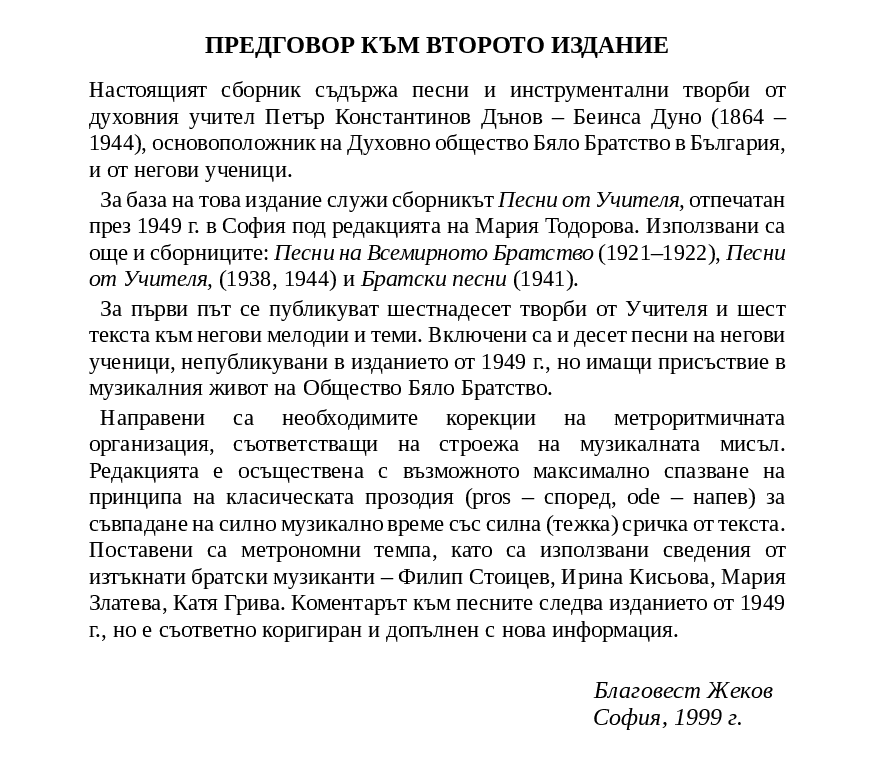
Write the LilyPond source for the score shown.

\version "2.24.4"

% include paper part and global functions
\include "include/globals.ily"

\bookpart {
  \paper {
    print-all-headers = ##f
    print-page-number = ##t
    print-first-page-number = ##f

    % put page numbers on the bottom
    oddHeaderMarkup = \markup ""
    evenHeaderMarkup = \markup ""
    oddFooterMarkup = \markup
    \fill-line {
      ""
      \if \should-print-page-number \fromproperty #'page:page-number-string
    }
    evenFooterMarkup = \markup
    \fill-line {
      \if \should-print-page-number \fromproperty #'page:page-number-string
      ""
    }

    left-margin = 1.5\cm
    right-margin = 1.5\cm
    top-margin = 1.6\cm
    bottom-margin = 1.2\cm
    ragged-bottom = ##t % do not spread the staves to fill the whole vertical space


  }

  \tocItem \markup "Предговор към второто издание"
  \markup \fontsize  #+3.0 { \fill-line \bold {"ПРЕДГОВОР КЪМ ВТОРОТО ИЗДАНИЕ"} }

  \markup \abs-fontsize #11 {
    \vspace #1.5  \override #'(baseline-skip . 3.4)
    \justify {

      Настоящият сборник съдържа песни и инструментални
      творби от духовния учител Петър Константинов Дънов – Беинса
      Дуно (1864 – 1944), основоположник на Духовно общество Бяло
      Братство в България, и от негови ученици.
    }
  }
  \markup \abs-fontsize #11 {
    \vspace #0.9  \override #'(baseline-skip . 3.4)
    \justify {
      \hspace #1.5
      За база на това издание служи сборникът \italic"Песни" \italic"от" \italic"Учителя,"
      отпечатан през 1949 г. в София под редакцията на Мария
      Тодорова. Използвани са още и сборниците: \italic"Песни" \italic"на" \italic"Всемирното"
      \italic"Братство" (1921–1922),  \italic"Песни" \italic"от" \italic"Учителя," (1938, 1944) и \italic"Братски"
      \italic"песни" (1941).
    }
  }

  \markup \abs-fontsize #11 {
    \vspace #0.9  \override #'(baseline-skip . 3.4)
    \justify {
      \hspace #1.5

      За първи път се публикуват шестнадесет творби от Учителя
      и шест текста към негови мелодии и теми. Включени са и десет
      песни на негови ученици, непубликувани в изданието от 1949
      г., но имащи присъствие в музикалния живот на Общество Бяло
      Братство.
    }
  }
  \markup \abs-fontsize #11 {
    \vspace #0.9  \override #'(baseline-skip . 3.4)
    \justify {
      \hspace #1.5
      Направени са необходимите корекции на метроритмичната
      организация, съответстващи на строежа на музикалната мисъл.
      Редакцията е осъществена с възможното максимално спазване на
      принципа на класическата прозодия (рrоs – според, оdе – напев)
      за съвпадане на силно музикално време със силна (тежка) сричка
      от текста. Поставени са метрономни темпа, като са използвани
      сведения от изтъкнати братски музиканти – Филип Стоицев,
      Ирина Кисьова, Мария Златева, Катя Грива. Коментарът към
      песните следва изданието от 1949 г., но е съответно коригиран и
      допълнен с нова информация.
    }
  }



  \markup \fontsize #+3 \raise #0 \override #'(baseline-skip . 3.4) {
    \column {
      \line {"  "}
      \line {"  "}
      \fill-line { "" ""  \italic {"Благовест Жеков  "} }
      \fill-line { "" ""  \italic {"София, 1999 г.       "} }
    }
  }


} % bookpart



% Più mosso
% „Weiße Bruderschaft“
